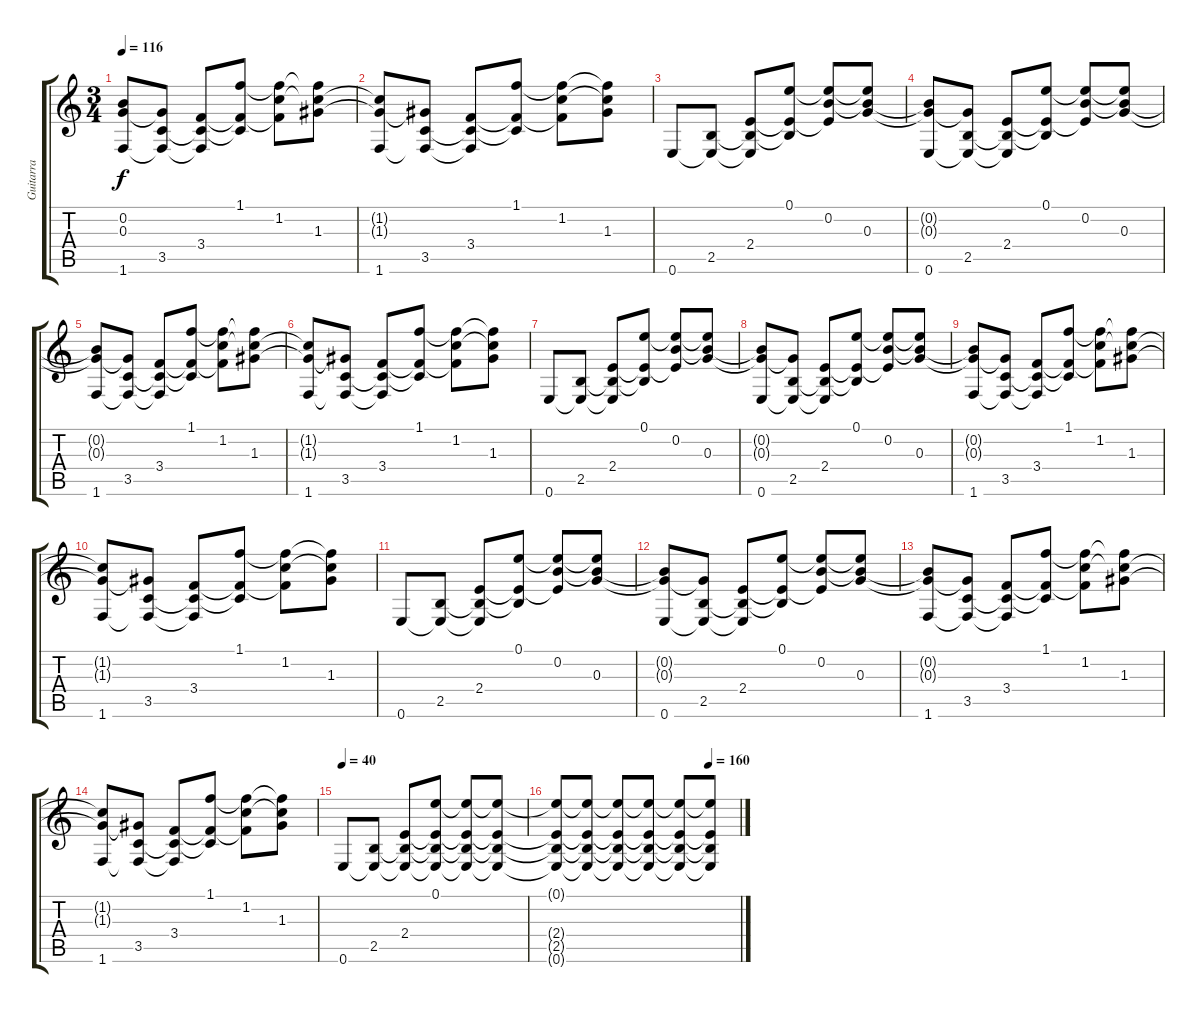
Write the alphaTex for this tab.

\track ("Guitarra" "Guitarra") {instrument distortionguitar}
\staff {score tabs}
\tuning (E4 B3 G3 D3 A2 E2) {hide}
\ts (3 4)
\tempo 116
\clef g2
\ks c
(0.2{t} 0.3{t} 1.6).8{dy f} (0.3{t} 3.5 1.6{t}).8 (3.4 3.5{t} 1.6{t}).8 (1.1 3.4{t} 3.5{t}).8 (1.1{t} 1.2 3.4{t}).8 (1.1{t} 1.2{t} 1.3).8 |
(1.2{t} 1.3{t} 1.6).8 (1.3{t} 3.5 1.6{t}).8 (3.4 3.5{t} 1.6{t}).8 (1.1 3.4{t} 3.5{t}).8 (1.1{t} 1.2 3.4{t}).8 (1.1{t} 1.2{t} 1.3).8 |
0.6.8 (2.5 0.6{t}).8 (2.4 2.5{t} 0.6{t}).8 (0.1 2.4{t} 2.5{t}).8 (0.1{t} 0.2 2.4{t}).8 (0.1{t} 0.2{t} 0.3).8 |
(0.2{t} 0.3{t} 0.6).8 (0.3{t} 2.5 0.6{t}).8 (2.4 2.5{t} 0.6{t}).8 (0.1 2.4{t} 2.5{t}).8 (0.1{t} 0.2 2.4{t}).8 (0.1{t} 0.2{t} 0.3).8 |
(0.2{t} 0.3{t} 1.6).8 (0.3{t} 3.5 1.6{t}).8 (3.4 3.5{t} 1.6{t}).8 (1.1 3.4{t} 3.5{t}).8 (1.1{t} 1.2 3.4{t}).8 (1.1{t} 1.2{t} 1.3).8 |
(1.2{t} 1.3{t} 1.6).8 (1.3{t} 3.5 1.6{t}).8 (3.4 3.5{t} 1.6{t}).8 (1.1 3.4{t} 3.5{t}).8 (1.1{t} 1.2 3.4{t}).8 (1.1{t} 1.2{t} 1.3).8 |
0.6.8 (2.5 0.6{t}).8 (2.4 2.5{t} 0.6{t}).8 (0.1 2.4{t} 2.5{t}).8 (0.1{t} 0.2 2.4{t}).8 (0.1{t} 0.2{t} 0.3).8 |
(0.2{t} 0.3{t} 0.6).8 (0.3{t} 2.5 0.6{t}).8 (2.4 2.5{t} 0.6{t}).8 (0.1 2.4{t} 2.5{t}).8 (0.1{t} 0.2 2.4{t}).8 (0.1{t} 0.2{t} 0.3).8 |
(0.2{t} 0.3{t} 1.6).8 (0.3{t} 3.5 1.6{t}).8 (3.4 3.5{t} 1.6{t}).8 (1.1 3.4{t} 3.5{t}).8 (1.1{t} 1.2 3.4{t}).8 (1.1{t} 1.2{t} 1.3).8 |
(1.2{t} 1.3{t} 1.6).8 (1.3{t} 3.5 1.6{t}).8 (3.4 3.5{t} 1.6{t}).8 (1.1 3.4{t} 3.5{t}).8 (1.1{t} 1.2 3.4{t}).8 (1.1{t} 1.2{t} 1.3).8 |
0.6.8 (2.5 0.6{t}).8 (2.4 2.5{t} 0.6{t}).8 (0.1 2.4{t} 2.5{t}).8 (0.1{t} 0.2 2.4{t}).8 (0.1{t} 0.2{t} 0.3).8 |
(0.2{t} 0.3{t} 0.6).8 (0.3{t} 2.5 0.6{t}).8 (2.4 2.5{t} 0.6{t}).8 (0.1 2.4{t} 2.5{t}).8 (0.1{t} 0.2 2.4{t}).8 (0.1{t} 0.2{t} 0.3).8 |
(0.2{t} 0.3{t} 1.6).8 (0.3{t} 3.5 1.6{t}).8 (3.4 3.5{t} 1.6{t}).8 (1.1 3.4{t} 3.5{t}).8 (1.1{t} 1.2 3.4{t}).8 (1.1{t} 1.2{t} 1.3).8 |
(1.2{t} 1.3{t} 1.6).8 (1.3{t} 3.5 1.6{t}).8 (3.4 3.5{t} 1.6{t}).8 (1.1 3.4{t} 3.5{t}).8 (1.1{t} 1.2 3.4{t}).8 (1.1{t} 1.2{t} 1.3).8 |
\tempo 40
0.6.8{volume 16 instrument distortionguitar} (2.5 0.6{t}).8 (2.4 2.5{t} 0.6{t}).8 (0.1 2.4{t} 2.5{t} 0.6{t}).8 (0.1{t} 2.4{t} 2.5{t} 0.6{t}).8 (0.1{t} 2.4{t} 2.5{t} 0.6{t}).8 |
\tempo (160 0.8333333333333334)
(0.1{t} 2.4{t} 2.5{t} 0.6{t}).8 (0.1{t} 2.4{t} 2.5{t} 0.6{t}).8 (0.1{t} 2.4{t} 2.5{t} 0.6{t}).8 (0.1{t} 2.4{t} 2.5{t} 0.6{t}).8 (0.1{t} 2.4{t} 2.5{t} 0.6{t}).8 (0.1{t} 2.4{t} 2.5{t} 0.6{t}).8
